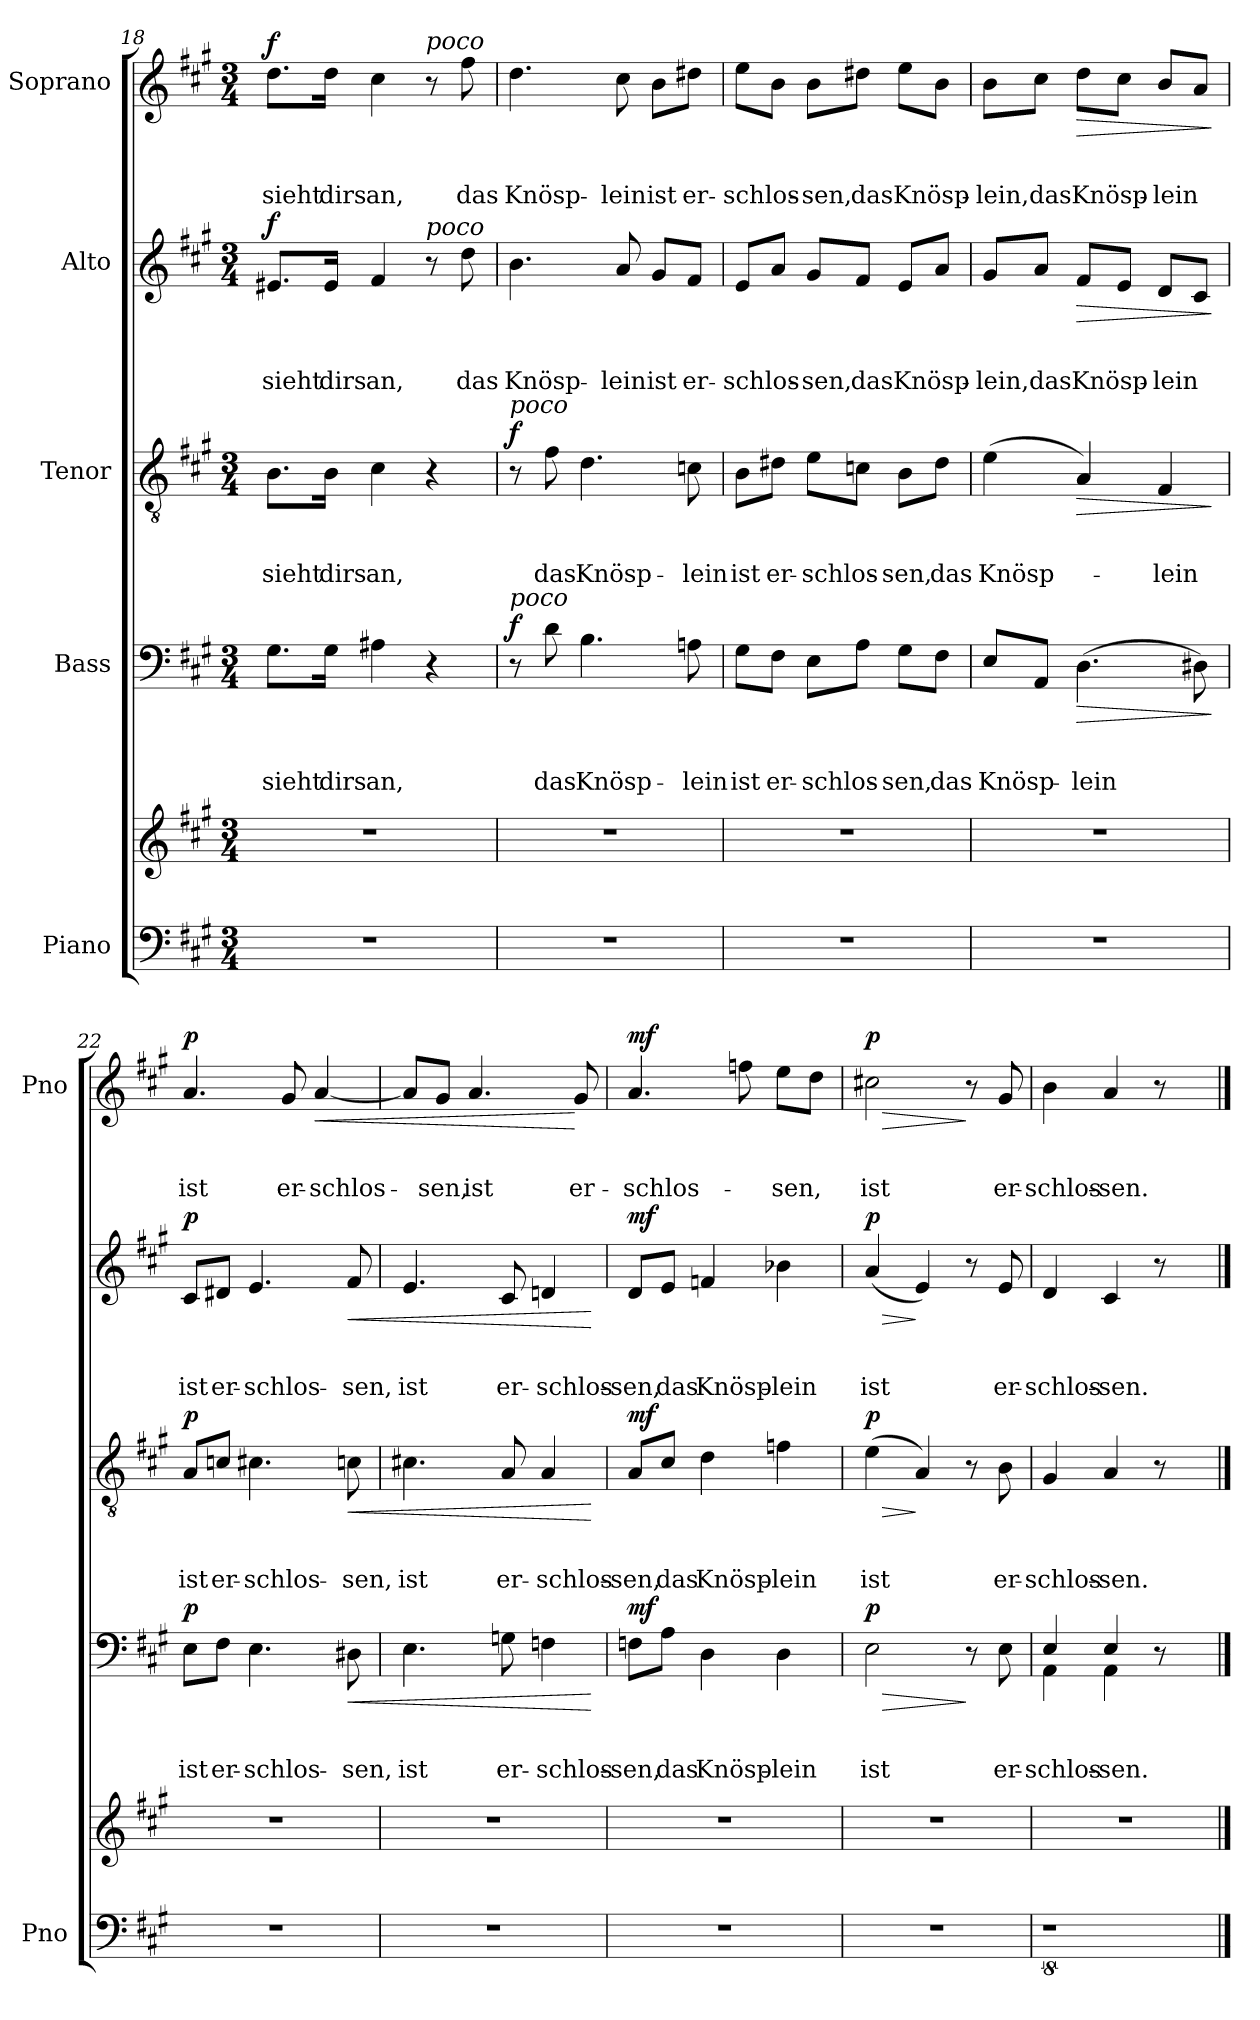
**kern	**kern	**kern	**text	**text	**text	**dynam	**kern	**text	**text	**text	**dynam	**kern	**text	**text	**text	**dynam	**kern	**text	**text	**text	**dynam
*part5	*part5	*part4	*part4	*part4	*part4	*part4	*part3	*part3	*part3	*part3	*part3	*part2	*part2	*part2	*part2	*part2	*part1	*part1	*part1	*part1	*part1
*staff6	*staff5	*staff4	*staff4	*staff4	*staff4	*staff4	*staff3	*staff3	*staff3	*staff3	*staff3	*staff2	*staff2	*staff2	*staff2	*staff2	*staff1	*staff1	*staff1	*staff1	*staff1
*I"Piano	*	*I"Bass	*	*	*	*	*I"Tenor	*	*	*	*	*I"Alto	*	*	*	*	*I"Soprano	*	*	*	*
*I'Pno	*	*	*	*	*	*	*	*	*	*	*	*	*	*	*	*	*I'Pno	*	*	*	*
*clefF4	*clefG2	*clefF4	*	*	*	*	*clefGv2	*	*	*	*	*clefG2	*	*	*	*	*clefG2	*	*	*	*
*k[f#c#g#]	*k[f#c#g#]	*k[f#c#g#]	*	*	*	*	*k[f#c#g#]	*	*	*	*	*k[f#c#g#]	*	*	*	*	*k[f#c#g#]	*	*	*	*
*A:	*A:	*A:	*	*	*	*	*A:	*	*	*	*	*A:	*	*	*	*	*A:	*	*	*	*
*M3/4	*M3/4	*M3/4	*	*	*	*	*M3/4	*	*	*	*	*M3/4	*	*	*	*	*M3/4	*	*	*	*
=18	=18	=18	=18	=18	=18	=18	=18	=18	=18	=18	=18	=18	=18	=18	=18	=18	=18	=18	=18	=18	=18
!	!	!	!	!	!LO:LY:b	!	!	!	!	!LO:LY:b	!	!	!	!	!LO:LY:b	!LO:DY:b	!	!	!	!LO:LY:b	!LO:DY:b
2.r	2.r	8.G#\L	.	.	sieht	.	8.B\L	.	.	sieht	.	8.e#X/L	.	.	sieht	f	8.dd\L	.	.	sieht	f
!	!	!	!	!	!LO:LY:b	!	!	!	!	!LO:LY:b	!	!	!	!	!LO:LY:b	!	!	!	!	!LO:LY:b	!
.	.	16G#\Jk	.	.	dirs	.	16B\Jk	.	.	dirs	.	16e#/Jk	.	.	dirs	.	16dd\Jk	.	.	dirs	.
!	!	!	!	!	!LO:LY:b	!	!	!	!	!LO:LY:b	!	!	!	!	!LO:LY:b	!	!	!	!	!LO:LY:b	!
.	.	4A#X\	.	.	an,	.	4c#\	.	.	an,	.	4f#/	.	.	an,	.	4cc#\	.	.	an,	.
!	!	!	!	!	!	!	!	!	!	!	!	!	!	!	!	!	!LO:TX:a:i:t=poco	!	!	!	!
!	!	!	!	!	!	!	!	!	!	!	!	!LO:TX:a:i:t=poco	!	!	!	!	!	!	!	!	!
.	.	4r	.	.	.	.	4r	.	.	.	.	8r	.	.	.	.	8r	.	.	.	.
!	!	!	!	!	!	!	!	!	!	!	!	!	!	!	!LO:LY:b	!	!	!	!	!LO:LY:b	!
.	.	.	.	.	.	.	.	.	.	.	.	8dd\	.	.	das	.	8ff#\	.	.	das	.
=19	=19	=19	=19	=19	=19	=19	=19	=19	=19	=19	=19	=19	=19	=19	=19	=19	=19	=19	=19	=19	=19
!	!	!	!	!	!	!	!LO:TX:a:i:t=poco	!	!	!	!	!	!	!	!	!	!	!	!	!	!
!	!	!LO:TX:a:i:t=poco	!	!	!	!	!	!	!	!	!	!	!	!	!	!	!	!	!	!	!
!	!	!	!	!	!	!LO:DY:b	!	!	!	!	!LO:DY:b	!	!	!	!LO:LY:b	!	!	!	!	!LO:LY:b	!
2.r	2.r	8r	.	.	.	f	8r	.	.	.	f	4.b\	.	.	Knösp-	.	4.dd\	.	.	Knösp-	.
!	!	!	!	!	!LO:LY:b	!	!	!	!	!LO:LY:b	!	!	!	!	!	!	!	!	!	!	!
.	.	8d\	.	.	das	.	8f#\	.	.	das	.	.	.	.	.	.	.	.	.	.	.
!	!	!	!	!	!LO:LY:b	!	!	!	!	!LO:LY:b	!	!	!	!	!	!	!	!	!	!	!
.	.	4.B\	.	.	Knösp-	.	4.d\	.	.	Knösp-	.	.	.	.	.	.	.	.	.	.	.
!	!	!	!	!	!	!	!	!	!	!	!	!	!	!	!LO:LY:b	!	!	!	!	!LO:LY:b	!
.	.	.	.	.	.	.	.	.	.	.	.	8a/	.	.	-lein	.	8cc#\	.	.	-lein	.
!	!	!	!	!	!	!	!	!	!	!	!	!	!	!	!LO:LY:b	!	!	!	!	!LO:LY:b	!
.	.	.	.	.	.	.	.	.	.	.	.	8g#/L	.	.	ist	.	8b\L	.	.	ist	.
!	!	!	!	!	!LO:LY:b	!	!	!	!	!LO:LY:b	!	!	!	!	!LO:LY:b	!	!	!	!	!LO:LY:b	!
.	.	8An\	.	.	-lein	.	8cn\	.	.	-lein	.	8f#/J	.	.	er-	.	8dd#X\J	.	.	er-	.
!!LO:PB:g=z
=20	=20	=20	=20	=20	=20	=20	=20	=20	=20	=20	=20	=20	=20	=20	=20	=20	=20	=20	=20	=20	=20
!	!	!	!	!	!LO:LY:b	!	!	!	!	!LO:LY:b	!	!	!	!	!LO:LY:b	!	!	!	!	!LO:LY:b	!
2.r	2.r	8G#\L	.	.	ist	.	8B\L	.	.	ist	.	8e/L	.	.	-schlos-	.	8ee\L	.	.	-schlos-	.
!	!	!	!	!	!LO:LY:b	!	!	!	!	!LO:LY:b	!	!	!	!	!	!	!	!	!	!	!
.	.	8F#\J	.	.	er-	.	8d#X\J	.	.	er-	.	8a/J	.	.	.	.	8b\J	.	.	.	.
!	!	!	!	!	!LO:LY:b	!	!	!	!	!LO:LY:b	!	!	!	!	!LO:LY:b	!	!	!	!	!LO:LY:b	!
.	.	8E\L	.	.	-schlos-	.	8e\L	.	.	-schlos-	.	8g#/L	.	.	-sen,	.	8b\L	.	.	-sen,	.
!	!	!	!	!	!	!	!	!	!	!	!	!	!	!	!LO:LY:b	!	!	!	!	!LO:LY:b	!
.	.	8A\J	.	.	.	.	8cn\J	.	.	.	.	8f#/J	.	.	das	.	8dd#X\J	.	.	das	.
!	!	!	!	!	!LO:LY:b	!	!	!	!	!LO:LY:b	!	!	!	!	!LO:LY:b	!	!	!	!	!LO:LY:b	!
.	.	8G#\L	.	.	-sen,	.	8B\L	.	.	-sen,	.	8e/L	.	.	Knösp-	.	8ee\L	.	.	Knösp-	.
!	!	!	!	!	!LO:LY:b	!	!	!	!	!LO:LY:b	!	!	!	!	!	!	!	!	!	!	!
.	.	8F#\J	.	.	das	.	8d#\J	.	.	das	.	8a/J	.	.	.	.	8b\J	.	.	.	.
=21	=21	=21	=21	=21	=21	=21	=21	=21	=21	=21	=21	=21	=21	=21	=21	=21	=21	=21	=21	=21	=21
!	!	!	!	!	!LO:LY:b	!	!	!	!	!LO:LY:b	!	!	!	!	!LO:LY:b	!	!	!	!	!LO:LY:b	!
2.r	2.r	8E/L	.	.	Knösp-	.	(>4e\	.	.	Knösp-	.	8g#/L	.	.	-lein,	.	8b\L	.	.	-lein,	.
!	!	!	!	!	!	!	!	!	!	!	!	!	!	!	!LO:LY:b	!	!	!	!	!LO:LY:b	!
.	.	8AA/J	.	.	.	.	.	.	.	.	.	8a/J	.	.	das	.	8cc#\J	.	.	das	.
!	!	!	!	!	!LO:LY:b	!LO:HP:b	!	!	!	!	!LO:HP:b	!	!	!	!LO:LY:b	!LO:HP:b	!	!	!	!LO:LY:b	!LO:HP:b
.	.	(>4.D\	.	.	-lein	>	4A/)	.	.	.	>	8f#/L	.	.	Knösp-	>	8dd\L	.	.	Knösp-	>
.	.	.	.	.	.	.	.	.	.	.	.	8e/J	.	.	.	.	8cc#\J	.	.	.	.
!	!	!	!	!	!	!	!	!	!	!LO:LY:b	!	!	!	!	!LO:LY:b	!	!	!	!	!LO:LY:b	!
.	.	.	.	.	.	.	4F#/	.	.	-lein	.	8d/L	.	.	-lein	.	8b/L	.	.	-lein	.
.	.	8D#X\)	.	.	.	.	.	.	.	.	.	8c#/J	.	.	.	.	8a/J	.	.	.	.
.	.	.	.	.	.	]	.	.	.	.	]	.	.	.	.	]	.	.	.	.	]
=22	=22	=22	=22	=22	=22	=22	=22	=22	=22	=22	=22	=22	=22	=22	=22	=22	=22	=22	=22	=22	=22
!	!	!	!	!	!LO:LY:b	!LO:DY:b	!	!	!	!LO:LY:b	!LO:DY:b	!	!	!	!LO:LY:b	!LO:DY:b	!	!	!	!LO:LY:b	!LO:DY:b
2.r	2.r	8E\L	.	.	ist	p	8A/L	.	.	ist	p	8c#/L	.	.	ist	p	4.a/	.	.	ist	p
!	!	!	!	!	!LO:LY:b	!	!	!	!	!LO:LY:b	!	!	!	!	!LO:LY:b	!	!	!	!	!	!
.	.	8F#\J	.	.	er-	.	8cn/J	.	.	er-	.	8d#X/J	.	.	er-	.	.	.	.	.	.
!	!	!	!	!	!LO:LY:b	!	!	!	!	!LO:LY:b	!	!	!	!	!LO:LY:b	!	!	!	!	!	!
.	.	4.E\	.	.	-schlos-	.	4.c#X\	.	.	-schlos-	.	4.e/	.	.	-schlos-	.	.	.	.	.	.
!	!	!	!	!	!	!	!	!	!	!	!	!	!	!	!	!	!	!	!	!LO:LY:b	!
.	.	.	.	.	.	.	.	.	.	.	.	.	.	.	.	.	8g#/	.	.	er-	.
!	!	!	!	!	!	!	!	!	!	!	!	!	!	!	!	!	!	!	!	!LO:LY:b	!LO:HP:b
.	.	.	.	.	.	.	.	.	.	.	.	.	.	.	.	.	[4a/	.	.	-schlos-	<
!	!	!	!	!	!LO:LY:b	!LO:HP:b	!	!	!	!LO:LY:b	!LO:HP:b	!	!	!	!LO:LY:b	!LO:HP:b	!	!	!	!	!
.	.	8D#X\	.	.	-sen,	<	8cn\	.	.	-sen,	<	8f#/	.	.	-sen,	<	.	.	.	.	.
=23	=23	=23	=23	=23	=23	=23	=23	=23	=23	=23	=23	=23	=23	=23	=23	=23	=23	=23	=23	=23	=23
!	!	!	!	!	!LO:LY:b	!	!	!	!	!LO:LY:b	!	!	!	!	!LO:LY:b	!	!	!	!	!	!
2.r	2.r	4.E\	.	.	ist	.	4.c#X\	.	.	ist	.	4.e/	.	.	ist	.	8a/L]	.	.	.	.
!	!	!	!	!	!	!	!	!	!	!	!	!	!	!	!	!	!	!	!	!LO:LY:b	!
.	.	.	.	.	.	.	.	.	.	.	.	.	.	.	.	.	8g#/J	.	.	-sen,	.
!	!	!	!	!	!	!	!	!	!	!	!	!	!	!	!	!	!	!	!	!LO:LY:b	!
.	.	.	.	.	.	.	.	.	.	.	.	.	.	.	.	.	4.a/	.	.	ist	.
!	!	!	!	!	!LO:LY:b	!	!	!	!	!LO:LY:b	!	!	!	!	!LO:LY:b	!	!	!	!	!	!
.	.	8Gn\	.	.	er-	.	8A/	.	.	er-	.	8c#/	.	.	er-	.	.	.	.	.	.
!	!	!	!	!	!LO:LY:b	!	!	!	!	!LO:LY:b	!	!	!	!	!LO:LY:b	!	!	!	!	!	!
.	.	4Fn\	.	.	-schlos-	.	4A/	.	.	-schlos-	.	4dn/	.	.	-schlos-	.	.	.	.	.	.
!	!	!	!	!	!	!	!	!	!	!	!	!	!	!	!	!	!	!	!	!LO:LY:b	!
.	.	.	.	.	.	.	.	.	.	.	.	.	.	.	.	.	8g#/	.	.	er-	[
.	.	.	.	.	.	[	.	.	.	.	[	.	.	.	.	[	.	.	.	.	.
!!LO:PB:g=z
=24	=24	=24	=24	=24	=24	=24	=24	=24	=24	=24	=24	=24	=24	=24	=24	=24	=24	=24	=24	=24	=24
!	!	!	!	!	!LO:LY:b	!LO:DY:b	!	!	!	!LO:LY:b	!LO:DY:b	!	!	!	!LO:LY:b	!LO:DY:b	!	!	!	!LO:LY:b	!LO:DY:b
2.r	2.r	8Fn\L	.	.	-sen,	mf	8A/L	.	.	-sen,	mf	8d/L	.	.	-sen,	mf	4.a/	.	.	-schlos-	mf
!	!	!	!	!	!LO:LY:b	!	!	!	!	!LO:LY:b	!	!	!	!	!LO:LY:b	!	!	!	!	!	!
.	.	8A\J	.	.	das	.	8c#/J	.	.	das	.	8e/J	.	.	das	.	.	.	.	.	.
!	!	!	!	!	!LO:LY:b	!	!	!	!	!LO:LY:b	!	!	!	!	!LO:LY:b	!	!	!	!	!	!
.	.	4D\	.	.	Knösp-	.	4d\	.	.	Knösp-	.	4fn/	.	.	Knösp-	.	.	.	.	.	.
.	.	.	.	.	.	.	.	.	.	.	.	.	.	.	.	.	8ffn\	.	.	.	.
!	!	!	!	!	!LO:LY:b	!	!	!	!	!LO:LY:b	!	!	!	!	!LO:LY:b	!	!	!	!	!LO:LY:b	!
.	.	4D\	.	.	-lein	.	4fn\	.	.	-lein	.	4b-X\	.	.	-lein	.	8ee\L	.	.	-sen,	.
.	.	.	.	.	.	.	.	.	.	.	.	.	.	.	.	.	8dd\J	.	.	.	.
=25	=25	=25	=25	=25	=25	=25	=25	=25	=25	=25	=25	=25	=25	=25	=25	=25	=25	=25	=25	=25	=25
!	!	!	!	!	!LO:LY:b	!LO:HP:b	!	!	!	!LO:LY:b	!LO:HP:b	!	!	!	!LO:LY:b	!LO:HP:b	!	!	!	!LO:LY:b	!LO:HP:b
!	!	!	!	!	!	!LO:DY:n=1:b	!	!	!	!	!LO:DY:n=1:b	!	!	!	!	!LO:DY:n=1:b	!	!	!	!	!LO:DY:n=1:b
2.r	2.r	2E\	.	.	ist	> p	(>4e\	.	.	ist	> p	(<4a/	.	.	ist	> p	2cc#X\	.	.	ist	> p
.	.	.	.	.	.	.	4A/)	.	.	.	]	4e/)	.	.	.	]	.	.	.	.	.
.	.	8r	.	.	.	]	8r	.	.	.	.	8r	.	.	.	.	8r	.	.	.	]
!	!	!	!	!	!LO:LY:b	!	!	!	!	!LO:LY:b	!	!	!	!	!LO:LY:b	!	!	!	!	!LO:LY:b	!
.	.	8E\	.	.	er-	.	8B\	.	.	er-	.	8e/	.	.	er-	.	8g#/	.	.	er-	.
=26	=26	=26	=26	=26	=26	=26	=26	=26	=26	=26	=26	=26	=26	=26	=26	=26	=26	=26	=26	=26	=26
!	!	!	!	!	!LO:LY:b	!	!	!	!	!LO:LY:b	!	!	!	!	!LO:LY:b	!	!	!	!	!LO:LY:b	!
*	*	*^	*	*	*	*	*	*	*	*	*	*	*	*	*	*	*	*	*	*	*
8%5r	2.r	4E/	4AA\	.	.	-schlos-	.	4G#/	.	.	-schlos-	.	4d/	.	.	-schlos-	.	4b\	.	.	-schlos-	.
!	!	!	!	!	!	!LO:LY:b	!	!	!	!	!LO:LY:b	!	!	!	!	!LO:LY:b	!	!	!	!	!LO:LY:b	!
.	.	4E/	4AA\	.	.	-sen.	.	4A/	.	.	-sen.	.	4c#/	.	.	-sen.	.	4a/	.	.	-sen.	.
.	.	8r	8ryy	.	.	.	.	8r	.	.	.	.	8r	.	.	.	.	8r	.	.	.	.
8ryy	.	8ryy	8ryy	.	.	.	.	8ryy	.	.	.	.	8ryy	.	.	.	.	8ryy	.	.	.	.
*	*	*v	*v	*	*	*	*	*	*	*	*	*	*	*	*	*	*	*	*	*	*	*
==	==	==	==	==	==	==	==	==	==	==	==	==	==	==	==	==	==	==	==	==	==
*-	*-	*-	*-	*-	*-	*-	*-	*-	*-	*-	*-	*-	*-	*-	*-	*-	*-	*-	*-	*-	*-
